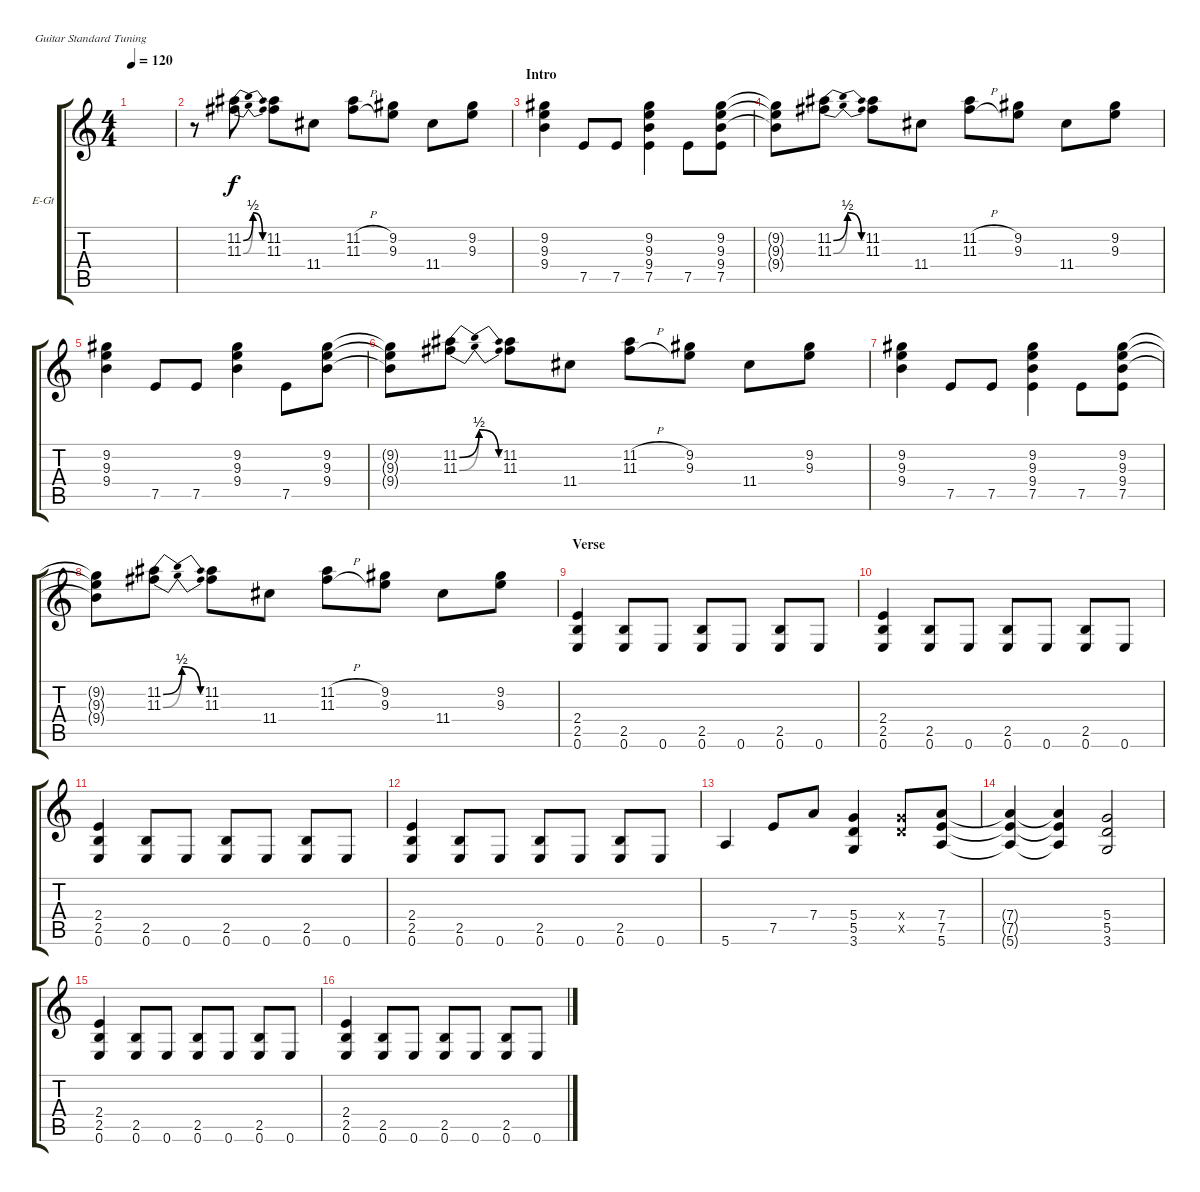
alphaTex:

\defaultSystemsLayout 4
\bracketExtendMode groupsimilarinstruments
\firstSystemTrackNameOrientation horizontal
\otherSystemsTrackNameOrientation horizontal
\track ("Electric Guitar" "E-Gt") {instrument distortionguitar}
\staff {score tabs}
\tuning (E4 B3 G3 D3 A2 E2)
\ts (4 4)
\tempo 120
\clef g2
\ks c
|
r.8 (11.3{be (bendrelease 0 0 9.6 2 22.2 2 30 0)} 11.2{be (bendrelease 0 0 10.2 2 10.799999999999999 2 19.8 0)}).8 (11.2 11.3).8 11.4.8 (11.2{h} 11.3{h}).8 (9.2 9.3).8 11.4.8 (9.3 9.2).8 |
\section ("" "Intro")
(9.4 9.3 9.2).4 7.5.8 7.5.8 (7.5 9.4 9.3 9.2).4 7.5.8 (7.5 9.4 9.3 9.2).8 |
(9.2{t} 9.3{t} 9.4{t}).8 (11.3{be (bendrelease 0 0 9.6 2 22.2 2 30 0)} 11.2{be (bendrelease 0 0 10.2 2 10.799999999999999 2 19.8 0)}).8 (11.2 11.3).8 11.4.8 (11.2{h} 11.3{h}).8 (9.2 9.3).8 11.4.8 (9.3 9.2).8 |
(9.4 9.3 9.2).4 7.5.8 7.5.8 (9.4 9.3 9.2).4 7.5.8 (9.4 9.3 9.2).8 |
(9.2{t} 9.3{t} 9.4{t}).8 (11.3{be (bendrelease 0 0 9.6 2 22.2 2 30 0)} 11.2{be (bendrelease 0 0 10.2 2 10.799999999999999 2 19.8 0)}).8 (11.2 11.3).8 11.4.8 (11.2{h} 11.3{h}).8 (9.2 9.3).8 11.4.8 (9.3 9.2).8 |
(9.4 9.3 9.2).4 7.5.8 7.5.8 (7.5 9.4 9.3 9.2).4 7.5.8 (7.5 9.4 9.3 9.2).8 |
(9.2{t} 9.3{t} 9.4{t}).8 (11.3{be (bendrelease 0 0 9.6 2 22.2 2 30 0)} 11.2{be (bendrelease 0 0 10.2 2 10.799999999999999 2 19.8 0)}).8 (11.2 11.3).8 11.4.8 (11.2{h} 11.3{h}).8 (9.2 9.3).8 11.4.8 (9.3 9.2).8 |
\section ("" "Verse")
(0.6 2.5 2.4).4 (0.6 2.5).8 0.6.8 (0.6 2.5).8 0.6.8 (0.6 2.5).8 0.6.8 |
(0.6 2.5 2.4).4 (0.6 2.5).8 0.6.8 (0.6 2.5).8 0.6.8 (0.6 2.5).8 0.6.8 |
(0.6 2.5 2.4).4 (0.6 2.5).8 0.6.8 (0.6 2.5).8 0.6.8 (0.6 2.5).8 0.6.8 |
(0.6 2.5 2.4).4 (0.6 2.5).8 0.6.8 (0.6 2.5).8 0.6.8 (0.6 2.5).8 0.6.8 |
5.6.4 7.5.8 7.4.8 (3.6 5.5 5.4).4 (5.5{x} 5.4{x}).8 (5.6 7.5 7.4).8 |
(5.6{t} 7.5{t} 7.4{t}).4 (7.4{t} 7.5{t} 5.6{t}).4 (3.6 5.5 5.4).2 |
(0.6 2.5 2.4).4 (0.6 2.5).8 0.6.8 (0.6 2.5).8 0.6.8 (0.6 2.5).8 0.6.8 |
(0.6 2.5 2.4).4 (0.6 2.5).8 0.6.8 (0.6 2.5).8 0.6.8 (0.6 2.5).8 0.6.8
